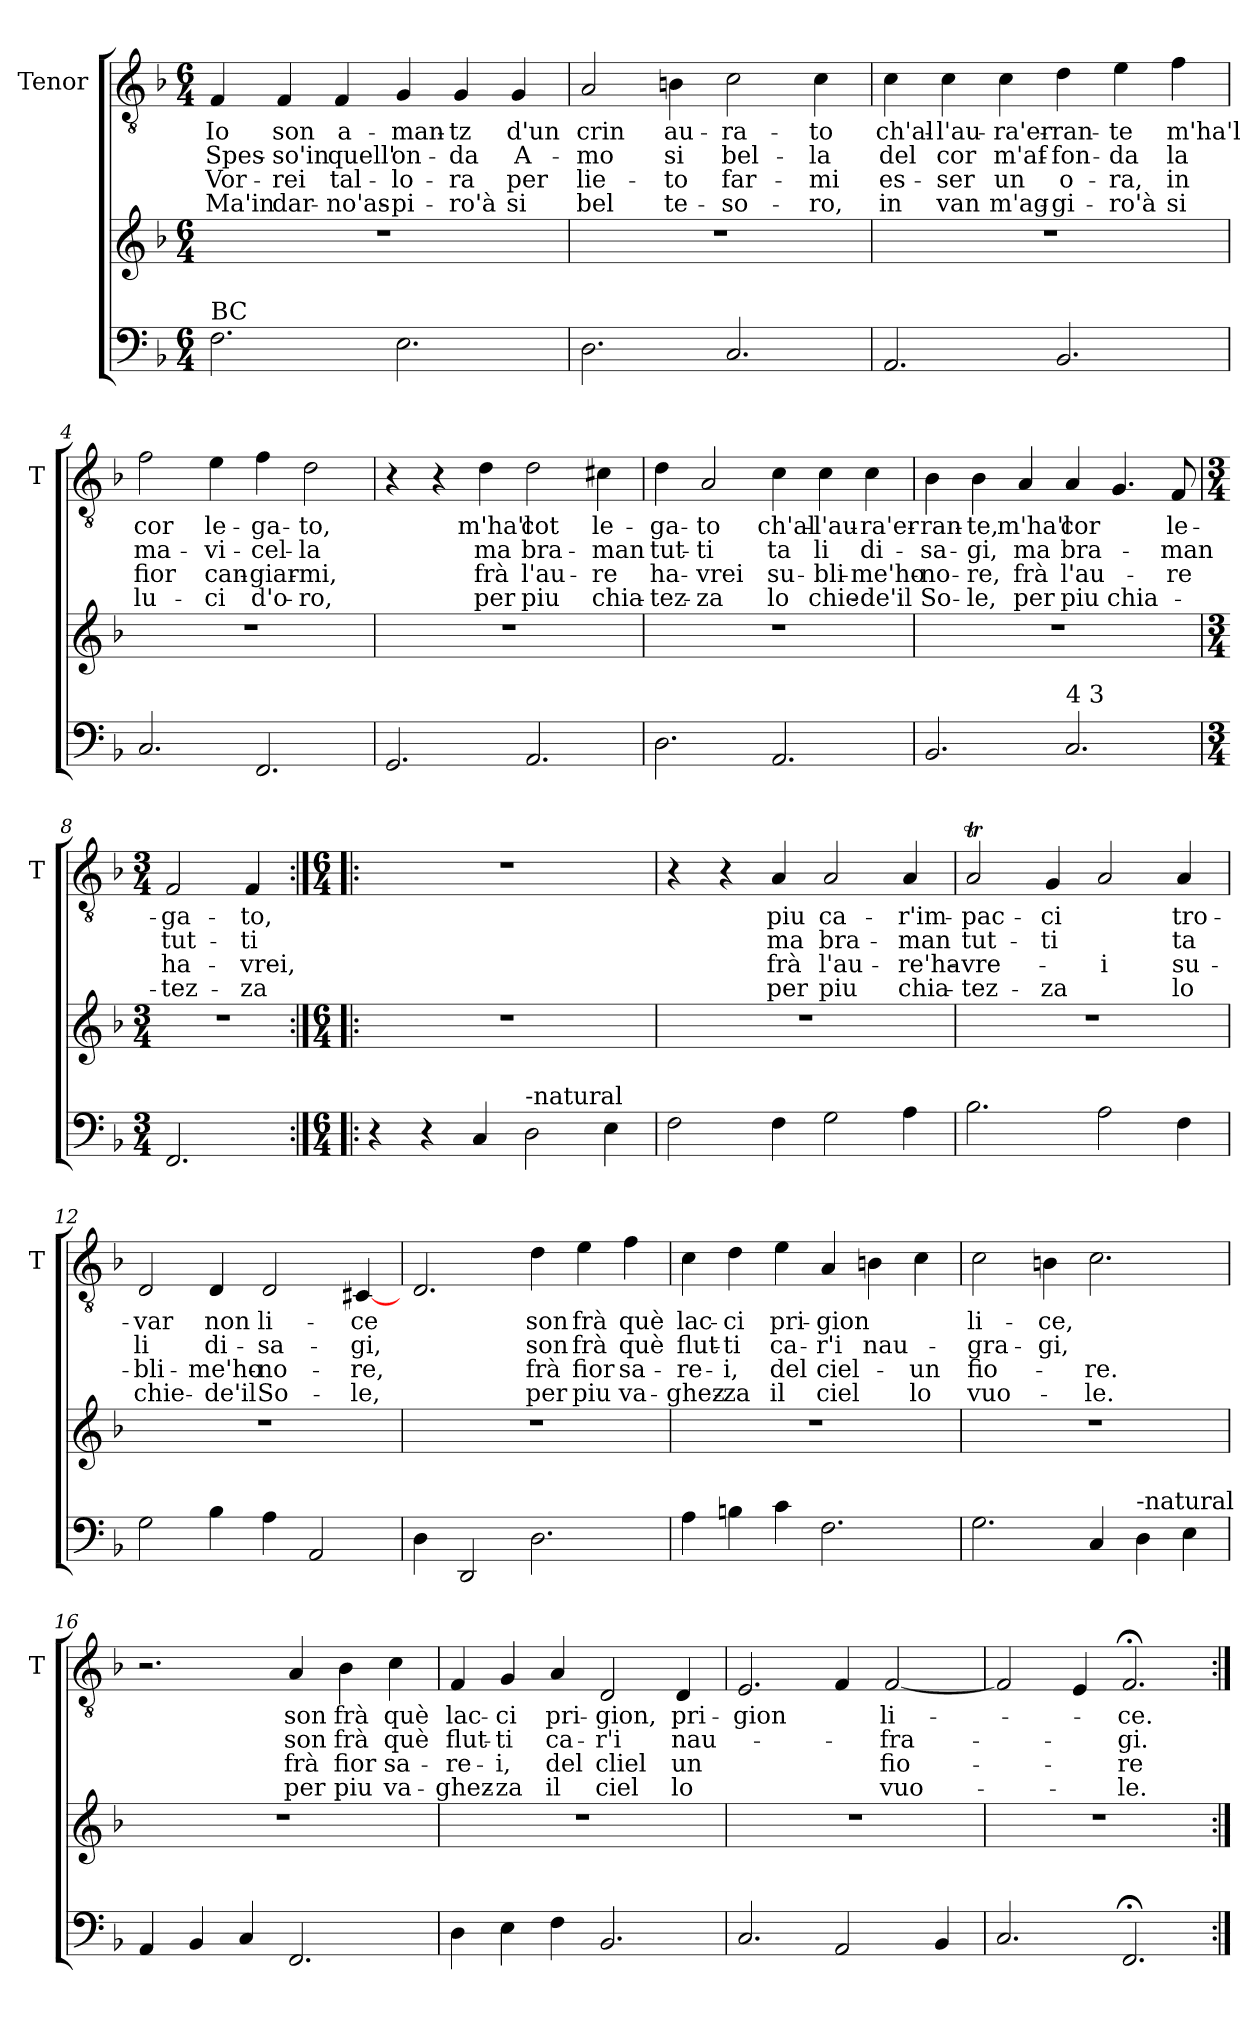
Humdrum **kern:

**kern	**kern	**kern	**text	**text	**text	**text
*part2	*part2	*part1	*part1	*part1	*part1	*part1
*staff3	*staff2	*staff1	*staff1	*staff1	*staff1	*staff1
*	*	*I"Tenor	*	*	*	*
*	*	*I'T	*	*	*	*
*clefF4	*clefG2	*clefGv2	*	*	*	*
*k[b-]	*k[b-]	*k[b-]	*	*	*	*
*F:	*F:	*F:	*	*	*	*
*M6/4	*M6/4	*M6/4	*	*	*	*
=1	=1	=1	=1	=1	=1	=1
!LO:TX:a:t=BC	!	!	!	!	!	!
!	!	!	!LO:LY:b	!LO:LY:b	!LO:LY:b	!LO:LY:b
2.F\	1.r	4F/	Io	Spes-	Vor-	Ma'in
!	!	!	!LO:LY:b	!LO:LY:b	!LO:LY:b	!LO:LY:b
.	.	4F/	son	-so'in	-rei	dar-
!	!	!	!LO:LY:b	!LO:LY:b	!LO:LY:b	!LO:LY:b
.	.	4F/	a-	quell'	tal-	-no'as-
!	!	!	!LO:LY:b	!LO:LY:b	!LO:LY:b	!LO:LY:b
2.E\	.	4G/	-man-	on-	-lo-	-pi-
!	!	!	!LO:LY:b	!LO:LY:b	!LO:LY:b	!LO:LY:b
.	.	4G/	-tz	-da	-ra	-ro'à
!	!	!	!LO:LY:b	!LO:LY:b	!LO:LY:b	!LO:LY:b
.	.	4G/	d'un	A-	per	si
=2	=2	=2	=2	=2	=2	=2
!	!	!	!LO:LY:b	!LO:LY:b	!LO:LY:b	!LO:LY:b
2.D\	1.r	2A/	crin	-mo	lie-	bel
!	!	!	!LO:LY:b	!LO:LY:b	!LO:LY:b	!LO:LY:b
.	.	4Bn\	au-	si	-to	te-
!	!	!	!LO:LY:b	!LO:LY:b	!LO:LY:b	!LO:LY:b
2.C/	.	2c\	-ra-	bel-	far-	-so-
!	!	!	!LO:LY:b	!LO:LY:b	!LO:LY:b	!LO:LY:b
.	.	4c\	-to	-la	-mi	-ro,
=3	=3	=3	=3	=3	=3	=3
!	!	!	!LO:LY:b	!LO:LY:b	!LO:LY:b	!LO:LY:b
2.AA/	1.r	4c\	ch'al-	del	es-	in
!	!	!	!LO:LY:b	!LO:LY:b	!LO:LY:b	!LO:LY:b
.	.	4c\	-l'au-	cor	-ser	van
!	!	!	!LO:LY:b	!LO:LY:b	!LO:LY:b	!LO:LY:b
.	.	4c\	-ra'er-	m'af-	un	m'ag-
!	!	!	!LO:LY:b	!LO:LY:b	!LO:LY:b	!LO:LY:b
2.BB-/	.	4d\	-ran-	-fon-	o-	-gi-
!	!	!	!LO:LY:b	!LO:LY:b	!LO:LY:b	!LO:LY:b
.	.	4e\	-te	-da	-ra,	-ro'à
!	!	!	!LO:LY:b	!LO:LY:b	!LO:LY:b	!LO:LY:b
.	.	4f\	m'ha'l	la	in	si
!!LO:LB:g=z
=4	=4	=4	=4	=4	=4	=4
!	!	!	!LO:LY:b	!LO:LY:b	!LO:LY:b	!LO:LY:b
2.C/	1.r	2f\	cor	ma-	fior	lu-
!	!	!	!LO:LY:b	!LO:LY:b	!LO:LY:b	!LO:LY:b
.	.	4e\	le-	-vi-	can-	-ci
!	!	!	!LO:LY:b	!LO:LY:b	!LO:LY:b	!LO:LY:b
2.FF/	.	4f\	-ga-	-cel-	-giar-	d'o-
!	!	!	!LO:LY:b	!LO:LY:b	!LO:LY:b	!LO:LY:b
.	.	2d\	-to,	-la	-mi,	-ro,
=5	=5	=5	=5	=5	=5	=5
2.GG/	1.r	4r	.	.	.	.
.	.	4r	.	.	.	.
!	!	!	!LO:LY:b	!LO:LY:b	!LO:LY:b	!LO:LY:b
.	.	4d\	m'ha'l	ma	frà	per
!	!	!	!LO:LY:b	!LO:LY:b	!LO:LY:b	!LO:LY:b
2.AA/	.	2d\	cot	bra-	l'au-	piu
!	!	!	!LO:LY:b	!LO:LY:b	!LO:LY:b	!LO:LY:b
.	.	4c#X\	le-	-man	-re	chia-
=6	=6	=6	=6	=6	=6	=6
!	!	!	!LO:LY:b	!LO:LY:b	!LO:LY:b	!LO:LY:b
2.D\	1.r	4d\	-ga-	tut-	ha-	-tez-
!	!	!	!LO:LY:b	!LO:LY:b	!LO:LY:b	!LO:LY:b
.	.	2A/	-to	-ti	-vrei	-za
!	!	!	!LO:LY:b	!LO:LY:b	!LO:LY:b	!LO:LY:b
2.AA/	.	4c\	ch'al-	ta	su-	lo
!	!	!	!LO:LY:b	!LO:LY:b	!LO:LY:b	!LO:LY:b
.	.	4c\	-l'au-	li	-bli-	chie-
!	!	!	!LO:LY:b	!LO:LY:b	!LO:LY:b	!LO:LY:b
.	.	4c\	-ra'er-	di-	-me'ho-	-de'il
=7	=7	=7	=7	=7	=7	=7
!	!	!	!LO:LY:b	!LO:LY:b	!LO:LY:b	!LO:LY:b
2.BB-/	1.r	4B-\	-ran-	-sa-	-no-	So-
!	!	!	!LO:LY:b	!LO:LY:b	!LO:LY:b	!LO:LY:b
.	.	4B-\	-te,	-gi,	-re,	-le,
!	!	!	!LO:LY:b	!LO:LY:b	!LO:LY:b	!LO:LY:b
.	.	4A/	m'ha'l	ma	frà	per
!LO:TX:a:t=4 3	!	!	!	!	!	!
!	!	!	!LO:LY:b	!LO:LY:b	!LO:LY:b	!LO:LY:b
2.C/	.	4A/	cor	bra-	l'au-	piu
!	!	!	!	!	!	!LO:LY:b
.	.	4.G/	.	.	.	chia-
!	!	!	!LO:LY:b	!LO:LY:b	!LO:LY:b	!
.	.	8F/	le-	-man	-re	.
!!LO:PB:g=z
=8	=8	=8	=8	=8	=8	=8
*M3/4	*M3/4	*M3/4	*	*	*	*
!	!	!	!LO:LY:b	!LO:LY:b	!LO:LY:b	!LO:LY:b
2.FF/	2.r	2F/	-ga-	tut-	ha-	-tez-
!	!	!	!LO:LY:b	!LO:LY:b	!LO:LY:b	!LO:LY:b
.	.	4F/	-to,	-ti	-vrei,	-za
=9:|!|:	=9:|!|:	=9:|!|:	=9:|!|:	=9:|!|:	=9:|!|:	=9:|!|:
*M6/4	*M6/4	*M6/4	*	*	*	*
4r	1.r	1.r	.	.	.	.
4r	.	.	.	.	.	.
4C/	.	.	.	.	.	.
!LO:TX:a:t=-natural	!	!	!	!	!	!
2D\	.	.	.	.	.	.
4E\	.	.	.	.	.	.
=10	=10	=10	=10	=10	=10	=10
2F\	1.r	4r	.	.	.	.
.	.	4r	.	.	.	.
!	!	!	!LO:LY:b	!LO:LY:b	!LO:LY:b	!LO:LY:b
4F\	.	4A/	piu	ma	frà	per
!	!	!	!LO:LY:b	!LO:LY:b	!LO:LY:b	!LO:LY:b
2G\	.	2A/	ca-	bra-	l'au-	piu
!	!	!	!LO:LY:b	!LO:LY:b	!LO:LY:b	!LO:LY:b
4A\	.	4A/	-r'im-	-man	-re'ha-	chia-
=11	=11	=11	=11	=11	=11	=11
!	!	!	!LO:LY:b	!LO:LY:b	!LO:LY:b	!LO:LY:b
2.B-\	1.r	2At/	-pac-	tut-	-vre-	-tez-
!	!	!	!LO:LY:b	!LO:LY:b	!	!LO:LY:b
.	.	4G/	-ci	-ti	.	-za
!	!	!	!	!	!LO:LY:b	!
2A\	.	2A/	.	.	-i	.
!	!	!	!LO:LY:b	!LO:LY:b	!LO:LY:b	!LO:LY:b
4F\	.	4A/	tro-	ta	su-	lo
!!LO:LB:g=z
=12	=12	=12	=12	=12	=12	=12
!	!	!	!LO:LY:b	!LO:LY:b	!LO:LY:b	!LO:LY:b
2G\	1.r	2D/	-var	li	-bli-	chie-
!	!	!	!LO:LY:b	!LO:LY:b	!LO:LY:b	!LO:LY:b
4B-\	.	4D/	non	di-	-me'ho-	-de'il
!	!	!	!LO:LY:b	!LO:LY:b	!LO:LY:b	!LO:LY:b
4A\	.	2D/	li-	-sa-	-no-	So-
2AA/	.	.	.	.	.	.
!	!	!	!LO:LY:b	!LO:LY:b	!LO:LY:b	!LO:LY:b
.	.	[4C#X/	-ce	-gi,	-re,	-le,
=13	=13	=13	=13	=13	=13	=13
4D\	1.r	2.D/	.	.	.	.
2DD/	.	.	.	.	.	.
!	!	!	!LO:LY:b	!LO:LY:b	!LO:LY:b	!LO:LY:b
2.D\	.	4d\	son	son	frà	per
!	!	!	!LO:LY:b	!LO:LY:b	!LO:LY:b	!LO:LY:b
.	.	4e\	frà	frà	fior	piu
!	!	!	!LO:LY:b	!LO:LY:b	!LO:LY:b	!LO:LY:b
.	.	4f\	què	què	sa-	va-
=14	=14	=14	=14	=14	=14	=14
!	!	!	!LO:LY:b	!LO:LY:b	!LO:LY:b	!LO:LY:b
4A\	1.r	4c\	lac-	flut-	-re-	-ghez-
!	!	!	!LO:LY:b	!LO:LY:b	!LO:LY:b	!LO:LY:b
4Bn\	.	4d\	-ci	-ti	-i,	-za
!	!	!	!LO:LY:b	!LO:LY:b	!LO:LY:b	!LO:LY:b
4c\	.	4e\	pri-	ca-	del	il
!	!	!	!LO:LY:b	!LO:LY:b	!LO:LY:b	!LO:LY:b
2.F\	.	4A/	-gion	-r'i	ciel-	ciel
!	!	!	!	!LO:LY:b	!	!
.	.	4Bn\	.	nau-	.	.
!	!	!	!	!	!LO:LY:b	!LO:LY:b
.	.	4c\	.	.	-un	lo
=15	=15	=15	=15	=15	=15	=15
!	!	!	!LO:LY:b	!LO:LY:b	!LO:LY:b	!LO:LY:b
2.G\	1.r	2c\	-li-	-gra-	fio-	vuo-
!	!	!	!LO:LY:b	!LO:LY:b	!	!
.	.	4Bn\	-ce,	-gi,	.	.
!	!	!	!	!	!LO:LY:b	!LO:LY:b
4C/	.	2.c\	.	.	-re.	-le.
!LO:TX:a:t=-natural	!	!	!	!	!	!
4D\	.	.	.	.	.	.
4E\	.	.	.	.	.	.
!!LO:LB:g=z
=16	=16	=16	=16	=16	=16	=16
4AA/	1.r	2.r	.	.	.	.
4BB-/	.	.	.	.	.	.
4C/	.	.	.	.	.	.
!	!	!	!LO:LY:b	!LO:LY:b	!LO:LY:b	!LO:LY:b
2.FF/	.	4A/	son	son	frà	per
!	!	!	!LO:LY:b	!LO:LY:b	!LO:LY:b	!LO:LY:b
.	.	4B-\	frà	frà	fior	piu
!	!	!	!LO:LY:b	!LO:LY:b	!LO:LY:b	!LO:LY:b
.	.	4c\	què	què	sa-	va-
=17	=17	=17	=17	=17	=17	=17
!	!	!	!LO:LY:b	!LO:LY:b	!LO:LY:b	!LO:LY:b
4D\	1.r	4F/	lac-	flut-	-re-	-ghez-
!	!	!	!LO:LY:b	!LO:LY:b	!LO:LY:b	!LO:LY:b
4E\	.	4G/	-ci	-ti	-i,	-za
!	!	!	!LO:LY:b	!LO:LY:b	!LO:LY:b	!LO:LY:b
4F\	.	4A/	pri-	ca-	del	il
!	!	!	!LO:LY:b	!LO:LY:b	!LO:LY:b	!LO:LY:b
2.BB-/	.	2D/	-gion,	-r'i	cliel	ciel
!	!	!	!LO:LY:b	!LO:LY:b	!LO:LY:b	!LO:LY:b
.	.	4D/	pri-	nau-	un	lo
=18	=18	=18	=18	=18	=18	=18
!	!	!	!LO:LY:b	!	!	!
2.C/	1.r	2.E/	-gion	.	.	.
2AA/	.	4F/	.	.	.	.
!	!	!	!LO:LY:b	!LO:LY:b	!LO:LY:b	!LO:LY:b
.	.	[2F/	-li-	-fra-	fio-	vuo-
4BB-/	.	.	.	.	.	.
=19	=19	=19	=19	=19	=19	=19
2.C/	1.r	2F/]	.	.	.	.
.	.	4E/	.	.	.	.
!	!	!	!LO:LY:b	!LO:LY:b	!LO:LY:b	!LO:LY:b
2.FF;</	.	2.F;</	-ce.	-gi.	-re	-le.
=:|!	=:|!	=:|!	=:|!	=:|!	=:|!	=:|!
*-	*-	*-	*-	*-	*-	*-
